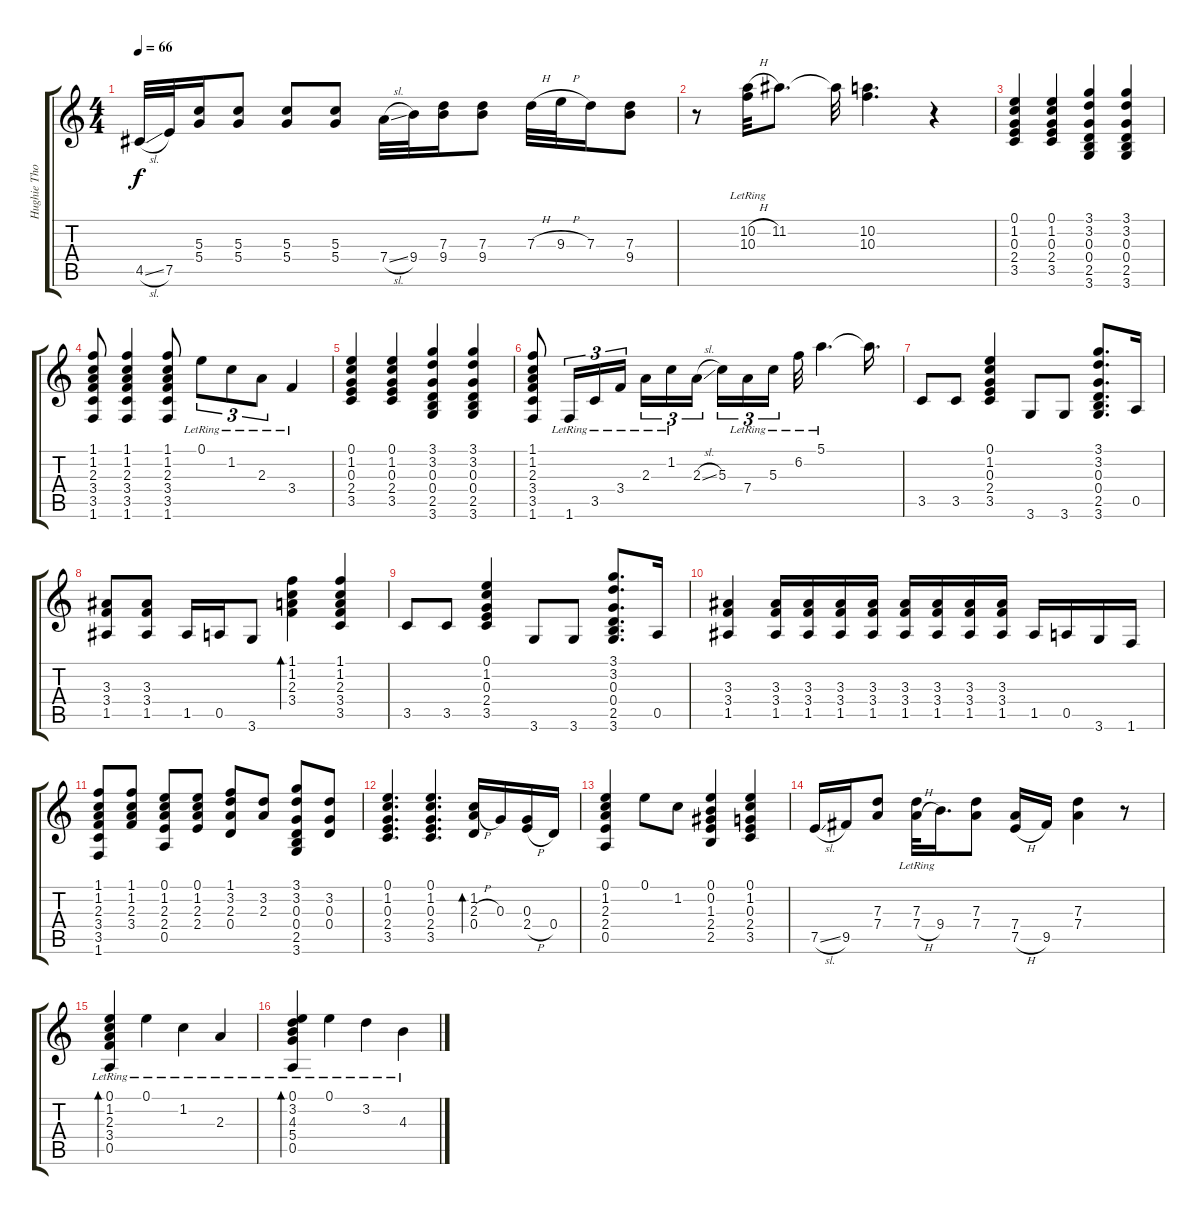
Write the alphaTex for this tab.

\track ("Hughie Thomasson Guitar" "Hughie Tho") {instrument electricguitarclean}
\staff {score tabs}
\tuning (E4 B3 G3 D3 A2 E2) {hide}
\ts (4 4)
\tempo 66
\clef g2
\ks c
4.5{sl}.32{dy f volume 15 balance 8} 7.5.32 (5.3 5.4).16 (5.3 5.4).8 (5.3 5.4).8 (5.3 5.4).8 7.4{sl}.32 9.4.32 (7.3 9.4).16 (7.3 9.4).8 7.3{h}.32 9.3{h}.32 7.3.16 (7.3 9.4).8 |
r.8 (10.2{h} 10.3{lr}).32 11.2.8{d} 11.2{t}.32 (10.2 10.3).4{d} r.4 |
(0.1 1.2 0.3 2.4 3.5).4{volume 10 balance 0} (0.1 1.2 0.3 2.4 3.5).4 (3.1 3.2 0.3 0.4 2.5 3.6).4 (3.1 3.2 0.3 0.4 2.5 3.6).4 |
(1.1 1.2 2.3 3.4 3.5 1.6).8 (1.1 1.2 2.3 3.4 3.5 1.6).4 (1.1 1.2 2.3 3.4 3.5 1.6).8 0.1{lr}.8{tu (3 2) volume 16 balance 8} 1.2{lr}.8{tu (3 2)} 2.3{lr}.8{tu (3 2)} 3.4{lr}.4 |
(0.1 1.2 0.3 2.4 3.5).4{volume 10 balance 0} (0.1 1.2 0.3 2.4 3.5).4 (3.1 3.2 0.3 0.4 2.5 3.6).4 (3.1 3.2 0.3 0.4 2.5 3.6).4 |
(1.1 1.2 2.3 3.4 3.5 1.6).8 1.6{lr}.16{tu (3 2) volume 15 balance 8} 3.5{lr}.16{tu (3 2)} 3.4{lr}.16{tu (3 2)} 2.3{lr}.16{tu (3 2)} 1.2{lr}.16{tu (3 2)} 2.3{sl}.16{tu (3 2) beam splitsecondary} 5.3.16{tu (3 2)} 7.4{lr}.16{tu (3 2)} 5.3{lr}.16{tu (3 2)} 6.2{lr}.32 5.1{lr}.4{d} 5.1{t}.16{d} |
3.5.8{volume 10 balance 0} 3.5.8 (0.1 1.2 0.3 2.4 3.5).4 3.6.8 3.6.8 (3.1 3.2 0.3 0.4 2.5 3.6).8{d} 0.5.16 |
(3.3 3.4 1.5).8 (3.3 3.4 1.5).8 1.5.16 0.5.16 3.6.8 (1.1 1.2 2.3 3.4).4{bd 120} (1.1 1.2 2.3 3.4 3.5).4 |
3.5.8 3.5.8 (0.1 1.2 0.3 2.4 3.5).4 3.6.8 3.6.8 (3.1 3.2 0.3 0.4 2.5 3.6).8{d} 0.5.16 |
(3.3 3.4 1.5).4 (3.3 3.4 1.5).16 (3.3 3.4 1.5).16 (3.3 3.4 1.5).16 (3.3 3.4 1.5).16 (3.3 3.4 1.5).16 (3.3 3.4 1.5).16 (3.3 3.4 1.5).16 (3.3 3.4 1.5).16 1.5.16 0.5.16 3.6.16 1.6.16 |
(1.1 1.2 2.3 3.4 3.5 1.6).8 (1.1 1.2 2.3 3.4).8 (0.1 1.2 2.3 2.4 0.5).8 (0.1 1.2 2.3 2.4).8 (1.1 3.2 2.3 0.4).8 (3.2 2.3).8 (3.1 3.2 0.3 0.4 2.5 3.6).8 (3.2 0.3 0.4).8 |
(0.1 1.2 0.3 2.4 3.5).4{d} (0.1 1.2 0.3 2.4 3.5).4{d} (1.2 2.3{h} 0.4).16{bd 60} 0.3.16 (0.3 2.4{h}).16 0.4.16 |
(0.1 1.2 2.3 2.4 0.5).4 0.1.8 1.2.8 (0.1 0.2 1.3 2.4 2.5).4 (0.1 1.2 0.3 2.4 3.5).4 |
7.5{sl}.16{volume 15} 9.5.16 (7.3 7.4).8 (7.3{lr} 7.4{h}).32 9.4.16{d} (7.3 7.4).8 (7.4 7.5{h}).16 9.5.16 (7.3 7.4).4 r.8 |
(0.1{lr} 1.2{lr} 2.3{lr} 3.4{lr} 0.5{lr}).4{bd 120} 0.1{lr}.4 1.2{lr}.4 2.3{lr}.4 |
(0.1{lr} 3.2{lr} 4.3{lr} 5.4{lr} 0.5{lr}).4{bd 120} 0.1{lr}.4 3.2{lr}.4 4.3{lr}.4
